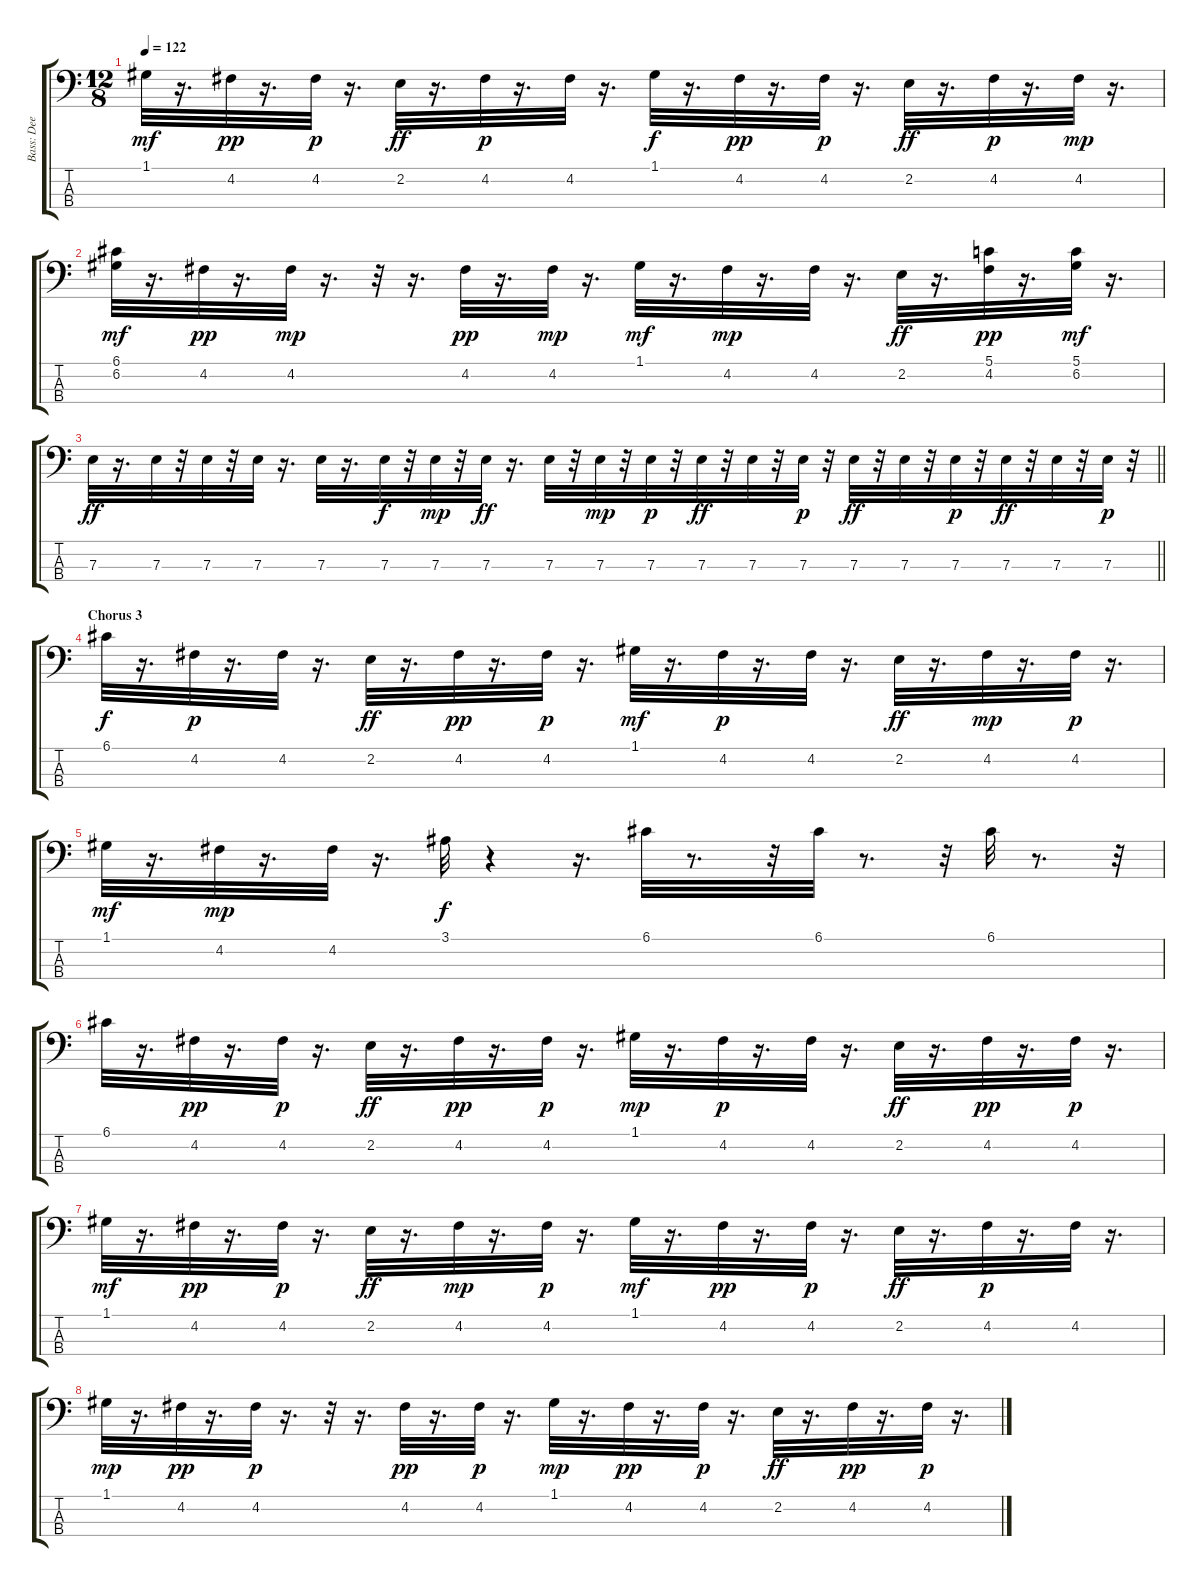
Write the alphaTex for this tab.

\track ("Bass: Dee Murray" "Bass: Dee ") {instrument fretlessbass}
\staff {score tabs}
\tuning (G2 D2 A1 E1) {hide}
\ts (12 8)
\tempo 122
\clef f4
\ks c
1.1.32{dy mf} r.16{d} 4.2.32{dy pp} r.16{d} 4.2.32{dy p} r.16{d} 2.2.32{dy ff} r.16{d} 4.2.32{dy p} r.16{d} 4.2.32 r.16{d} 1.1.32{dy f} r.16{d} 4.2.32{dy pp} r.16{d} 4.2.32{dy p} r.16{d} 2.2.32{dy ff} r.16{d} 4.2.32{dy p} r.16{d} 4.2.32{dy mp} r.16{d} |
(6.1 6.2).32{dy mf} r.16{d} 4.2.32{dy pp} r.16{d} 4.2.32{dy mp} r.16{d} r.32 r.16{d} 4.2.32{dy pp} r.16{d} 4.2.32{dy mp} r.16{d} 1.1.32{dy mf} r.16{d} 4.2.32{dy mp} r.16{d} 4.2.32 r.16{d} 2.2.32{dy ff} r.16{d} (5.1 4.2).32{dy pp} r.16{d} (5.1 6.2).32{dy mf} r.16{d} |
\barLineRight lightlight
7.3.32{dy ff} r.16{d} 7.3.32 r.32 7.3.32 r.32 7.3.32 r.16{d} 7.3.32 r.16{d} 7.3.32{dy f} r.32 7.3.32{dy mp} r.32 7.3.32{dy ff} r.16{d} 7.3.32 r.32 7.3.32{dy mp} r.32 7.3.32{dy p} r.32 7.3.32{dy ff} r.32 7.3.32 r.32 7.3.32{dy p} r.32 7.3.32{dy ff} r.32 7.3.32 r.32 7.3.32{dy p} r.32 7.3.32{dy ff} r.32 7.3.32 r.32 7.3.32{dy p} r.32 |
\section ("" "Chorus 3")
6.1.32{dy f} r.16{d} 4.2.32{dy p} r.16{d} 4.2.32 r.16{d} 2.2.32{dy ff} r.16{d} 4.2.32{dy pp} r.16{d} 4.2.32{dy p} r.16{d} 1.1.32{dy mf} r.16{d} 4.2.32{dy p} r.16{d} 4.2.32 r.16{d} 2.2.32{dy ff} r.16{d} 4.2.32{dy mp} r.16{d} 4.2.32{dy p} r.16{d} |
1.1.32{dy mf} r.16{d} 4.2.32{dy mp} r.16{d} 4.2.32 r.16{d} 3.1.32{dy f} r.4 r.16{d} 6.1.32 r.8{d} r.32 6.1.32 r.8{d} r.32 6.1.32 r.8{d} r.32 |
6.1.32 r.16{d} 4.2.32{dy pp} r.16{d} 4.2.32{dy p} r.16{d} 2.2.32{dy ff} r.16{d} 4.2.32{dy pp} r.16{d} 4.2.32{dy p} r.16{d} 1.1.32{dy mp} r.16{d} 4.2.32{dy p} r.16{d} 4.2.32 r.16{d} 2.2.32{dy ff} r.16{d} 4.2.32{dy pp} r.16{d} 4.2.32{dy p} r.16{d} |
1.1.32{dy mf} r.16{d} 4.2.32{dy pp} r.16{d} 4.2.32{dy p} r.16{d} 2.2.32{dy ff} r.16{d} 4.2.32{dy mp} r.16{d} 4.2.32{dy p} r.16{d} 1.1.32{dy mf} r.16{d} 4.2.32{dy pp} r.16{d} 4.2.32{dy p} r.16{d} 2.2.32{dy ff} r.16{d} 4.2.32{dy p} r.16{d} 4.2.32 r.16{d} |
1.1.32{dy mp} r.16{d} 4.2.32{dy pp} r.16{d} 4.2.32{dy p} r.16{d} r.32 r.16{d} 4.2.32{dy pp} r.16{d} 4.2.32{dy p} r.16{d} 1.1.32{dy mp} r.16{d} 4.2.32{dy pp} r.16{d} 4.2.32{dy p} r.16{d} 2.2.32{dy ff} r.16{d} 4.2.32{dy pp} r.16{d} 4.2.32{dy p} r.16{d}
